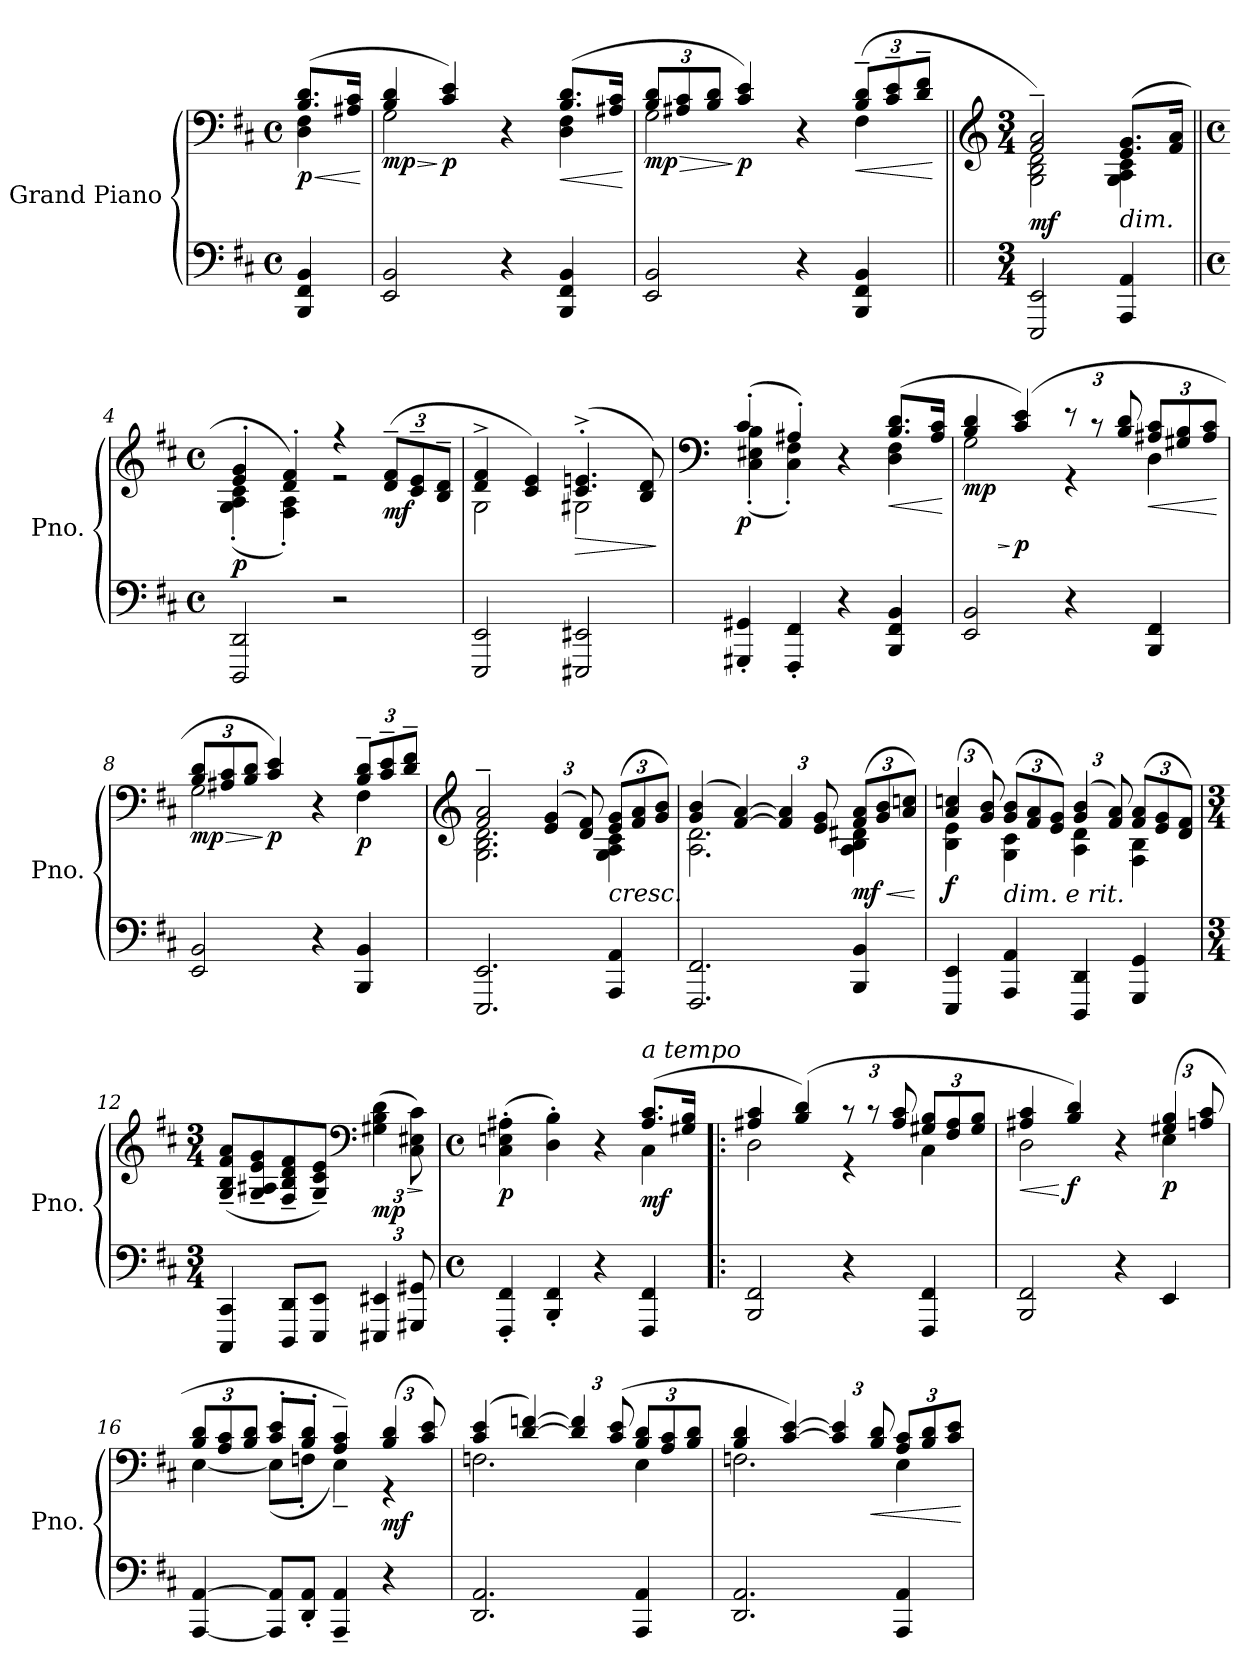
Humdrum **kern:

**kern	**kern	**dynam
*part1	*part1	*part1
*staff2	*staff1	*staff1/2
*I"Grand Piano	*	*
*I'Pno.	*	*
*clefF4	*clefF4	*
*k[f#c#]	*k[f#c#]	*
*M4/4	*M4/4	*
*met(c)	*met(c)	*
*MM56	*MM56	*
=	=	=
!	!LO:TX:a:B:t=Andante cantabile.	!
!	!	!LO:HP:b
*	*^	*
!	!	!	!LO:DY:n=1:b
4BBB/ 4FF#/ 4BB/	(>8.B/ 8.d/L	4D\ 4F#\	< p
.	16A#X/ 16c#/Jk	.	.
*	*v	*v	*
.	.	[
=1	=1	=1
!	!	!LO:HP:b
*	*^	*
!	!	!	!LO:DY:n=1:b
2EE/ 2BB/	4B/ 4d/	2G\	> mp
!	!	!	!LO:DY:n=2:b
.	4c#/ 4e/)	.	] p
4r	4r	4ryy	.
!	!	!	!LO:HP:b
4BBB/ 4FF#/ 4BB/	(>8.B/ 8.d/L	4D\ 4F#\	<
.	16A#X/ 16c#/Jk	.	.
*	*v	*v	*
.	.	[
=2	=2	=2
*	*Xbrackettup	*
!	!	!LO:HP:b
*	*^	*
!	!	!	!LO:DY:n=1:b
2EE/ 2BB/	12B/ 12d/L	2G\	> mp
.	12A#X/ 12c#/	.	.
.	12B/ 12d/J	.	.
!	!	!	!LO:DY:n=2:b
.	4c#/ 4e/)	.	] p
4r	4r	4ryy	.
!	!	!	!LO:HP:b
4BBB/ 4FF#/ 4BB/	(>12B/~ 12d/~L	4F#\	<
.	12c#/~ 12e/~	.	.
.	12d/~ 12f#/~J	.	.
*	*v	*v	*
.	.	[
!!LO:LB:g=z
=3||	=3||	=3||
*	*clefG2	*
*M3/4	*M3/4	*
*	*^	*
!	!	!	!LO:DY:b
2EEE/ 2EE/	2f#/~ 2a/~)	2G\ 2B\ 2d\	mf
!	!LO:TX:b:i:t=dim.	!	!
4AAA/ 4AA/	(>8.e/ 8.g/L	4G\ 4A\ 4c#\	.
.	16f#/ 16a/Jk	.	.
=4||	=4||	=4||	=4||
*M4/4	*M4/4	*	*
*met(c)	*met(c)	*	*
!	!	!	!LO:DY:b
2DDD/ 2DD/	4e/' 4g/'	(<4G\' 4A\' 4c#\'	p
.	4d/' 4f#/')	4F#\' 4A\')	.
2r	4r	2re	.
!	!	!	!LO:DY:b
.	(>12d/~ 12f#/~L	.	mf
.	12c#/~ 12e/~	.	.
.	12B/~ 12d/~J	.	.
=5	=5	=5	=5
2EEE/ 2EE/	4d/^ 4f#/^	2G\	.
.	4c#/ 4e/)	.	.
!	!	!	!LO:HP:b
2EEE#X/ 2EE#X/	(>4.c#/'^ 4.en/'^	2G#X\	>
.	8B/ 8d/)	.	.
*	*v	*v	*
.	.	]
=6	=6	=6
*	*clefF4	*
*	*^	*
!	!	!	!LO:DY:b
4GGG#X/' 4GG#X/'	(>4c#'/	(<4C#\' 4E#X\' 4B\'	p
4FFF#/' 4FF#/'	4A#X'/)	4C#\' 4F#\')	.
4r	4r	4ryy	.
!	!	!	!LO:HP:b
4BBB/ 4FF#/ 4BB/	(>8.B/ 8.d/L	4D\ 4F#\	<
.	16A#/ 16c#/Jk	.	.
*	*v	*v	*
.	.	[
!!LO:LB:g=z
=7	=7	=7
!	!	!LO:HP:b
*	*^	*
!	!	!	!LO:DY:n=1:b
2EE/ 2BB/	4B/ 4d/	2G\	> mp
!	!	!	!LO:DY:n=2:b
.	(>4c#/ 4e/)	.	] p
4r	12r	4r	.
.	12r	.	.
.	12B/ 12d/	.	.
!	!	!	!LO:HP:b
4BBB/ 4FF#/	12A#X/ 12c#/L	4D\	<
.	12G#X/ 12B/	.	.
.	12A#/ 12c#/J	.	.
*	*v	*v	*
.	.	[
=8	=8	=8
!	!	!LO:HP:b
*	*^	*
!	!	!	!LO:DY:n=1:b
2EE/ 2BB/	12B/ 12d/L	2G\	> mp
.	12A#X/ 12c#/	.	.
.	12B/ 12d/J	.	.
!	!	!	!LO:DY:n=2:b
.	4c#/ 4e/)	.	] p
4r	4r	4ryy	.
!	!	!	!LO:DY:n=3:b
4BBB/ 4BB/	12B/~ 12d/~L	4F#\	p
.	12c#/~ 12e/~	.	.
.	12d/~ 12f#/~J	.	.
=9	=9	=9	=9
*	*clefG2	*	*
2.EEE/ 2.EE/	2f#/~ 2a/~	2.G\ 2.B\ 2.d\	.
.	(>6e/ 6g/	.	.
.	12d/ 12f#/)	.	.
!	!LO:TX:b:i:t=cresc.	!	!
4AAA/ 4AA/	(>12e/ 12g/L	4G\ 4A\ 4c#\	.
.	12f#/ 12a/	.	.
.	12g/ 12b/J)	.	.
=10	=10	=10	=10
2.FFF#/ 2.FF#/	(>4g/ 4b/	2.A\ 2.d\	.
.	[4f#/ [4a/)	.	.
.	6f#/] 6a/]	.	.
.	12e/ 12g/	.	.
!	!	!	!LO:HP:b
!	!	!	!LO:DY:n=1:b
4BBB/ 4BB/	(>12f#/ 12a/L	4A\ 4B\ 4d#X\	< mf
.	12g/ 12b/	.	.
.	12a/ 12ccn/J)	.	.
*	*v	*v	*
.	.	[
!!LO:LB:g=z
=11	=11	=11
*	*^	*
!	!	!	!LO:DY:b
4EEE/ 4EE/	(>6a/ 6ccn/	4B\ 4e\	f
.	12g/ 12b/)	.	.
*	*MM55	*	*
!	!LO:TX:b:i:t=dim. e rit.	!	!
4AAA/ 4AA/	(>12g/ 12b/L	4G\ 4c#\	.
.	12f#/ 12a/	.	.
.	12e/ 12g/J)	.	.
*	*MM54	*	*
4DDD/ 4DD/	(>6g/ 6b/	4A\ 4d\	.
.	12f#/ 12a/)	.	.
*	*MM53	*	*
4GGG/ 4GG/	(>12f#/ 12a/L	4F#\ 4B\	.
.	12e/ 12g/	.	.
.	12d/ 12f#/J)	.	.
*	*v	*v	*
=12	=12	=12
*M3/4	*M3/4	*
*	*MM52	*
4CCC#/ 4CC#/	(>8G/~ 8B/~ 8f#/~ 8a/~L	.
.	8G/~ 8A#X/~ 8e/~ 8g/~	.
*	*MM51	*
8DDD/ 8DD/L	8F#/~ 8B/~ 8d/~ 8f#/~	.
8EEE/ 8EE/J	8G/~ 8c#/~ 8e/~J)	.
*	*clefF4	*
*Xbrackettup	*	*
*	*MM50	*
!	!	!LO:HP:b
!	!	!LO:DY:n=1:b
6EEE#X/ 6EE#X/	(>6G#X\ 6B\ 6d\	> mp
12GGG#X/ 12GG#X/	12C#\ 12E#X\ 12c#\)	.
.	.	]
=13	=13	=13
*M4/4	*M4/4	*
*met(c)	*met(c)	*
*	*MM49	*
*	*^	*
!	!	!	!LO:DY:b
4FFF#/' 4FF#/'	(>4C#\' 4En\' 4A#X\'	2.ryy	p
*	*MM48	*	*
4BBB/' 4FF#/'	4D\' 4B\')	.	.
4r	4r	.	.
!	!LO:TX:a:i:t=a tempo	!	!
!	!	!	!LO:DY:b
4FFF#/ 4FF#/	(>8.A#/ 8.c#/L	4C#\	mf
.	16G#X/ 16B/Jk	.	.
!!LO:PB:g=z	!!
=14!|:	=14!|:	=14!|:	=14!|:
2BBB/ 2FF#/	4A#X/ 4c#/	2D\	.
.	(>4B/ 4d/)	.	.
4r	12r	4r	.
.	12r	.	.
.	12A#/ 12c#/	.	.
4FFF#/ 4FF#/	12G#X/ 12B/L	4C#\	.
.	12F#/ 12A#/	.	.
.	12G#/ 12B/J	.	.
=15	=15	=15	=15
!	!	!	!LO:HP:b
2BBB/ 2FF#/	4A#X/ 4c#/	2D\	<
!	!	!	!LO:DY:n=1:b
.	4B/ 4d/)	.	[ f
4r	4r	4ryy	.
!	!	!	!LO:DY:n=2:b
4EE/	(>6G#X/ 6B/	4E\	p
.	12An/ 12c#/	.	.
=16	=16	=16	=16
[4AAA/ [4AA/	12B/ 12d/L	[4E\	.
.	12A/ 12c#/	.	.
.	12B/ 12d/J	.	.
8AAA/] 8AA/]L	8c#/' 8e/'L	(<8E\L]	.
8DD/' 8AA/'J	8B/' 8d/'J	8Fn'\J	.
4AAA/~ 4AA/~	4A/~ 4c#/~)	4E~\)	.
!	!	!	!LO:DY:b
4r	(>6B/ 6d/	4r	mf
.	12c#/ 12e/)	.	.
=17	=17	=17	=17
2.DD/ 2.AA/	(>4c#/ 4e/	2.Fn\	.
.	[4d/ [4fn/)	.	.
.	6d/] 6f/]	.	.
.	(>12c#/ 12e/	.	.
4AAA/ 4AA/	12B/ 12d/L	4E\	.
.	12A/ 12c#/	.	.
.	12B/ 12d/J	.	.
!!LO:LB:g=z	!!
=18	=18	=18	=18
2.DD/ 2.AA/	4B/ 4d/	2.Fn\	.
.	[4c#/ [4e/)	.	.
.	6c#/] 6e/]	.	.
!	!	!	!LO:HP:b
.	12B/ 12d/	.	<
4AAA/ 4AA/	12A/ 12c#/L	4E\	.
.	12B/ 12d/	.	.
.	12c#/ 12e/J	.	.
*	*v	*v	*
.	.	[
=	=	=
*-	*-	*-
